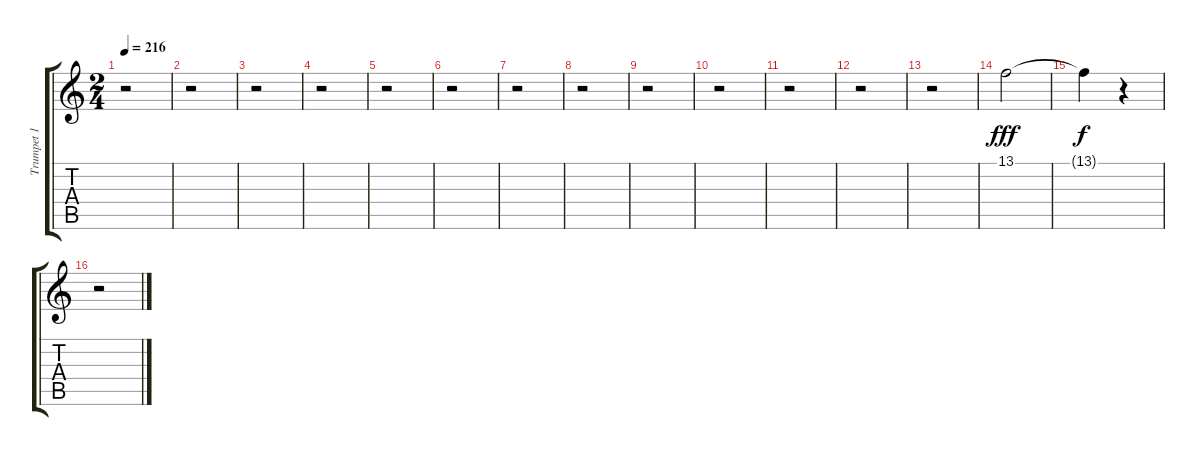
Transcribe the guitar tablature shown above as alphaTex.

\track ("Trumpet 1" "Trumpet 1") {instrument trumpet}
\staff {score tabs}
\tuning (E4 B3 G3 D3 A2 E2) {hide}
\ts (2 4)
\tempo 216
\clef g2
\ks c
r.2{dy fff} |
r.2 |
r.2 |
r.2 |
r.2 |
r.2 |
r.2 |
r.2 |
r.2 |
r.2 |
r.2 |
r.2 |
r.2 |
13.1.2 |
13.1{t}.4{dy f} r.4 |
r.2
